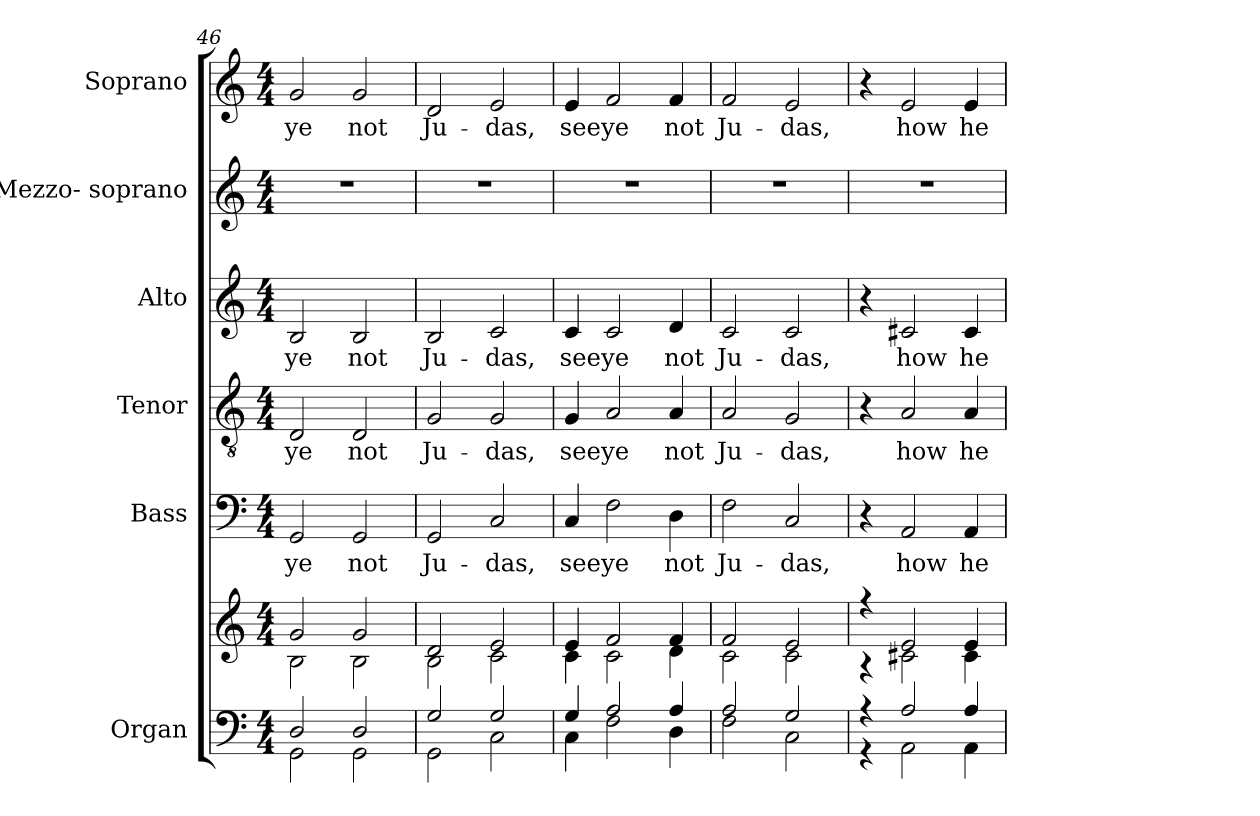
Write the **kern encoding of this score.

**kern	**kern	**kern	**text	**kern	**text	**kern	**text	**kern	**kern	**text
*part6	*part6	*part5	*part5	*part4	*part4	*part3	*part3	*part2	*part1	*part1
*staff7	*staff6	*staff5	*staff5	*staff4	*staff4	*staff3	*staff3	*staff2	*staff1	*staff1
*I"Organ	*	*I"Bass	*	*I"Tenor	*	*I"Alto	*	*I"Mezzo- soprano	*I"Soprano	*
*I'Org.	*	*I'B	*	*I'T.	*	*I'A	*	*I'M-S.	*I'S	*
*clefF4	*clefG2	*clefF4	*	*clefGv2	*	*clefG2	*	*clefG2	*clefG2	*
*	*	*	*	*ITrd7c12	*	*	*	*	*	*
*k[]	*k[]	*k[]	*	*k[]	*	*k[]	*	*k[]	*k[]	*
*C:	*C:	*C:	*	*C:	*	*C:	*	*C:	*C:	*
*M4/4	*M4/4	*M4/4	*	*M4/4	*	*M4/4	*	*M4/4	*M4/4	*
=46	=46	=46	=46	=46	=46	=46	=46	=46	=46	=46
*^	*^	*	*	*	*	*	*	*	*	*
!	!	!	!	!	!LO:LY:b:color=#000000	!	!	!	!	!	!	!
!	!	!	!	!	!	!	!LO:LY:b:color=#000000	!	!	!	!	!
!	!	!	!	!	!	!	!	!	!LO:LY:b:color=#000000	!	!	!
!	!	!	!	!	!	!	!	!	!	!	!	!LO:LY:b:color=#000000
2Di/	2GGi\	2gi/	2Bi\	2GGi/	ye	2DDi/	ye	2Bi/	ye	1r	2gi/	ye
!	!	!	!	!	!LO:LY:b:color=#000000	!	!	!	!	!	!	!
!	!	!	!	!	!	!	!LO:LY:b:color=#000000	!	!	!	!	!
!	!	!	!	!	!	!	!	!	!LO:LY:b:color=#000000	!	!	!
!	!	!	!	!	!	!	!	!	!	!	!	!LO:LY:b:color=#000000
2Di/	2GGi\	2gi/	2Bi\	2GGi/	not	2DDi/	not	2Bi/	not	.	2gi/	not
=47	=47	=47	=47	=47	=47	=47	=47	=47	=47	=47	=47	=47
!	!	!	!	!	!LO:LY:b:color=#000000	!	!	!	!	!	!	!
!	!	!	!	!	!	!	!LO:LY:b:color=#000000	!	!	!	!	!
!	!	!	!	!	!	!	!	!	!LO:LY:b:color=#000000	!	!	!
!	!	!	!	!	!	!	!	!	!	!	!	!LO:LY:b:color=#000000
2Gi/	2GGi\	2di/	2Bi\	2GGi/	Ju-	2GGi/	Ju-	2Bi/	Ju-	1r	2di/	Ju-
!	!	!	!	!	!LO:LY:b:color=#000000	!	!	!	!	!	!	!
!	!	!	!	!	!	!	!LO:LY:b:color=#000000	!	!	!	!	!
!	!	!	!	!	!	!	!	!	!LO:LY:b:color=#000000	!	!	!
!	!	!	!	!	!	!	!	!	!	!	!	!LO:LY:b:color=#000000
2Gi/	2Ci\	2ei/	2ci\	2Ci/	-das,	2GGi/	-das,	2ci/	-das,	.	2ei/	-das,
!!LO:LB:g=z
=48	=48	=48	=48	=48	=48	=48	=48	=48	=48	=48	=48	=48
!	!	!	!	!	!LO:LY:b:color=#000000	!	!	!	!	!	!	!
!	!	!	!	!	!	!	!LO:LY:b:color=#000000	!	!	!	!	!
!	!	!	!	!	!	!	!	!	!LO:LY:b:color=#000000	!	!	!
!	!	!	!	!	!	!	!	!	!	!	!	!LO:LY:b:color=#000000
4Gi/	4Ci\	4ei/	4ci\	4Ci/	see	4GGi/	see	4ci/	see	1r	4ei/	see
!	!	!	!	!	!LO:LY:b:color=#000000	!	!	!	!	!	!	!
!	!	!	!	!	!	!	!LO:LY:b:color=#000000	!	!	!	!	!
!	!	!	!	!	!	!	!	!	!LO:LY:b:color=#000000	!	!	!
!	!	!	!	!	!	!	!	!	!	!	!	!LO:LY:b:color=#000000
2Ai/	2Fi\	2fi/	2ci\	2Fi\	ye	2AAi/	ye	2ci/	ye	.	2fi/	ye
!	!	!	!	!	!LO:LY:b:color=#000000	!	!	!	!	!	!	!
!	!	!	!	!	!	!	!LO:LY:b:color=#000000	!	!	!	!	!
!	!	!	!	!	!	!	!	!	!LO:LY:b:color=#000000	!	!	!
!	!	!	!	!	!	!	!	!	!	!	!	!LO:LY:b:color=#000000
4Ai/	4Di\	4fi/	4di\	4Di\	not	4AAi/	not	4di/	not	.	4fi/	not
=49	=49	=49	=49	=49	=49	=49	=49	=49	=49	=49	=49	=49
!	!	!	!	!	!LO:LY:b:color=#000000	!	!	!	!	!	!	!
!	!	!	!	!	!	!	!LO:LY:b:color=#000000	!	!	!	!	!
!	!	!	!	!	!	!	!	!	!LO:LY:b:color=#000000	!	!	!
!	!	!	!	!	!	!	!	!	!	!	!	!LO:LY:b:color=#000000
2Ai/	2Fi\	2fi/	2ci\	2Fi\	Ju-	2AAi/	Ju-	2ci/	Ju-	1r	2fi/	Ju-
!	!	!	!	!	!LO:LY:b:color=#000000	!	!	!	!	!	!	!
!	!	!	!	!	!	!	!LO:LY:b:color=#000000	!	!	!	!	!
!	!	!	!	!	!	!	!	!	!LO:LY:b:color=#000000	!	!	!
!	!	!	!	!	!	!	!	!	!	!	!	!LO:LY:b:color=#000000
2Gi/	2Ci\	2ei/	2ci\	2Ci/	-das,	2GGi/	-das,	2ci/	-das,	.	2ei/	-das,
=50	=50	=50	=50	=50	=50	=50	=50	=50	=50	=50	=50	=50
4r	4r	4r	4r	4r	.	4r	.	4r	.	1r	4r	.
!	!	!	!	!	!LO:LY:b:color=#000000	!	!	!	!	!	!	!
!	!	!	!	!	!	!	!LO:LY:b:color=#000000	!	!	!	!	!
!	!	!	!	!	!	!	!	!	!LO:LY:b:color=#000000	!	!	!
!	!	!	!	!	!	!	!	!	!	!	!	!LO:LY:b:color=#000000
2Ai/	2AAi\	2ei/	2c#Xi\	2AAi/	how	2AAi/	how	2c#Xi/	how	.	2ei/	how
!	!	!	!	!	!LO:LY:b:color=#000000	!	!	!	!	!	!	!
!	!	!	!	!	!	!	!LO:LY:b:color=#000000	!	!	!	!	!
!	!	!	!	!	!	!	!	!	!LO:LY:b:color=#000000	!	!	!
!	!	!	!	!	!	!	!	!	!	!	!	!LO:LY:b:color=#000000
4Ai/	4AAi\	4ei/	4c#i\	4AAi/	he	4AAi/	he	4c#i/	he	.	4ei/	he
*v	*v	*	*	*	*	*	*	*	*	*	*	*
*	*v	*v	*	*	*	*	*	*	*	*	*
=	=	=	=	=	=	=	=	=	=	=
*-	*-	*-	*-	*-	*-	*-	*-	*-	*-	*-
